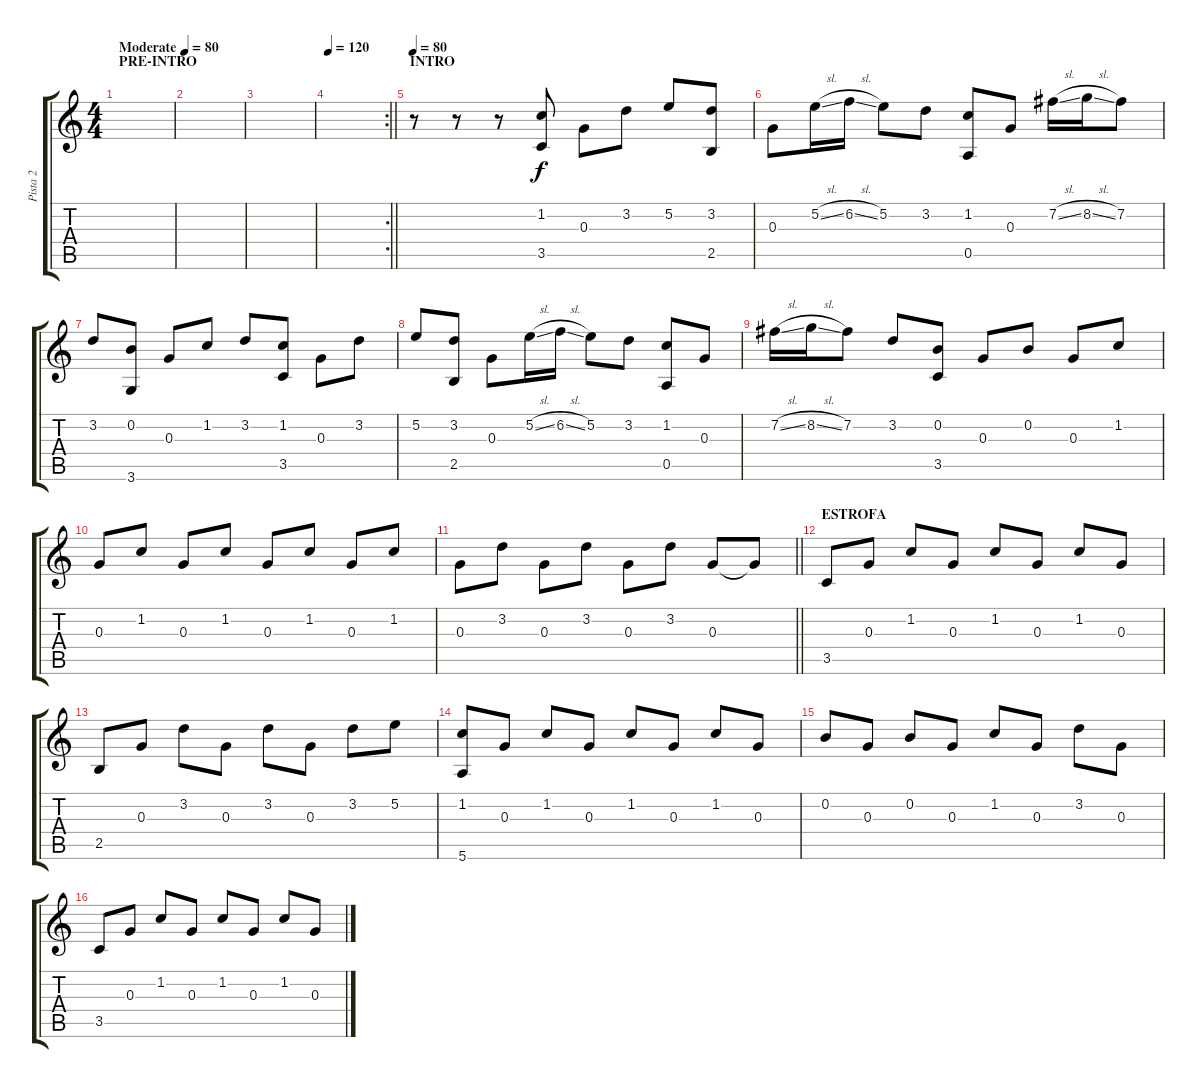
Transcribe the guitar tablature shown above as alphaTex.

\track ("Pista 2" "Pista 2") {instrument acousticguitarsteel}
\staff {score tabs}
\tuning (E4 B3 G3 D3 A2 E2) {hide}
\ts (4 4)
\section ("" "PRE-INTRO")
\tempo (80 "Moderate")
\clef g2
\ks c
|
|
|
\rc 2
\tempo 120
\barLineRight lightlight
|
\section ("" "INTRO")
\tempo 80
r.8 r.8 r.8 (1.2 3.5).8 0.3.8 3.2.8 5.2.8 (3.2 2.5).8 |
0.3.8 5.2{sl}.16 6.2{sl}.16 5.2.8 3.2.8 (1.2 0.5).8 0.3.8 7.2{sl}.16 8.2{sl}.16 7.2.8 |
3.2.8 (0.2 3.6).8 0.3.8 1.2.8 3.2.8 (1.2 3.5).8 0.3.8 3.2.8 |
5.2.8 (3.2 2.5).8 0.3.8 5.2{sl}.16 6.2{sl}.16 5.2.8 3.2.8 (1.2 0.5).8 0.3.8 |
7.2{sl}.16 8.2{sl}.16 7.2.8 3.2.8 (0.2 3.5).8 0.3.8 0.2.8 0.3.8 1.2.8 |
0.3.8 1.2.8 0.3.8 1.2.8 0.3.8 1.2.8 0.3.8 1.2.8 |
\barLineRight lightlight
0.3.8 3.2.8 0.3.8 3.2.8 0.3.8 3.2.8 0.3.8 0.3{t}.8 |
\section ("" "ESTROFA")
3.5.8 0.3.8 1.2.8 0.3.8 1.2.8 0.3.8 1.2.8 0.3.8 |
2.5.8 0.3.8 3.2.8 0.3.8 3.2.8 0.3.8 3.2.8 5.2.8 |
(1.2 5.6).8 0.3.8 1.2.8 0.3.8 1.2.8 0.3.8 1.2.8 0.3.8 |
0.2.8 0.3.8 0.2.8 0.3.8 1.2.8 0.3.8 3.2.8 0.3.8 |
3.5.8 0.3.8 1.2.8 0.3.8 1.2.8 0.3.8 1.2.8 0.3.8
